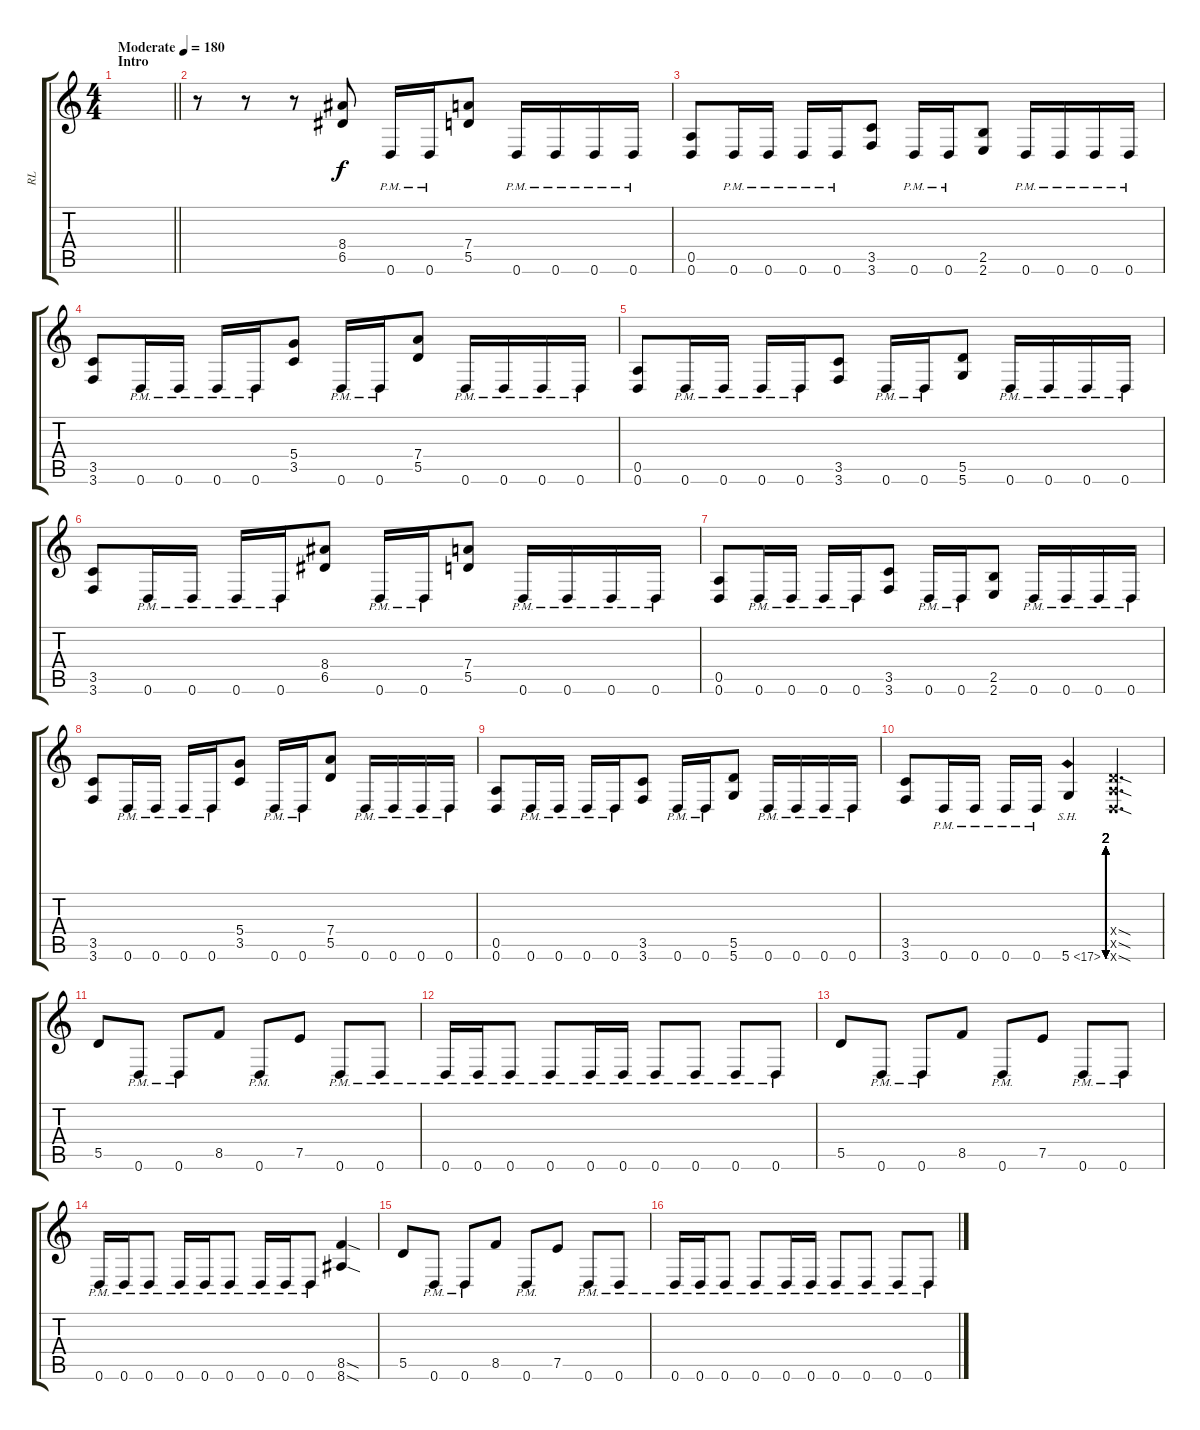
\track ("RL" "RL") {instrument distortionguitar}
\staff {score tabs}
\tuning (E4 B3 G3 D3 A2 D2) {hide}
\ts (4 4)
\section ("" "Intro")
\tempo (180 "Moderate")
\clef g2
\barLineRight lightlight
\ks c
|
r.8 r.8 r.8 (8.4 6.5).8 0.6{pm}.16 0.6{pm}.16 (7.4 5.5).8 0.6{pm}.16 0.6{pm}.16 0.6{pm}.16 0.6{pm}.16 |
(0.5 0.6).8 0.6{pm}.16 0.6{pm}.16 0.6{pm}.16 0.6{pm}.16 (3.5 3.6).8 0.6{pm}.16 0.6{pm}.16 (2.5 2.6).8 0.6{pm}.16 0.6{pm}.16 0.6{pm}.16 0.6{pm}.16 |
(3.5 3.6).8 0.6{pm}.16 0.6{pm}.16 0.6{pm}.16 0.6{pm}.16 (5.4 3.5).8 0.6{pm}.16 0.6{pm}.16 (7.4 5.5).8 0.6{pm}.16 0.6{pm}.16 0.6{pm}.16 0.6{pm}.16 |
(0.5 0.6).8 0.6{pm}.16 0.6{pm}.16 0.6{pm}.16 0.6{pm}.16 (3.5 3.6).8 0.6{pm}.16 0.6{pm}.16 (5.5 5.6).8 0.6{pm}.16 0.6{pm}.16 0.6{pm}.16 0.6{pm}.16 |
(3.5 3.6).8 0.6{pm}.16 0.6{pm}.16 0.6{pm}.16 0.6{pm}.16 (8.4 6.5).8 0.6{pm}.16 0.6{pm}.16 (7.4 5.5).8 0.6{pm}.16 0.6{pm}.16 0.6{pm}.16 0.6{pm}.16 |
(0.5 0.6).8 0.6{pm}.16 0.6{pm}.16 0.6{pm}.16 0.6{pm}.16 (3.5 3.6).8 0.6{pm}.16 0.6{pm}.16 (2.5 2.6).8 0.6{pm}.16 0.6{pm}.16 0.6{pm}.16 0.6{pm}.16 |
(3.5 3.6).8 0.6{pm}.16 0.6{pm}.16 0.6{pm}.16 0.6{pm}.16 (5.4 3.5).8 0.6{pm}.16 0.6{pm}.16 (7.4 5.5).8 0.6{pm}.16 0.6{pm}.16 0.6{pm}.16 0.6{pm}.16 |
(0.5 0.6).8 0.6{pm}.16 0.6{pm}.16 0.6{pm}.16 0.6{pm}.16 (3.5 3.6).8 0.6{pm}.16 0.6{pm}.16 (5.5 5.6).8 0.6{pm}.16 0.6{pm}.16 0.6{pm}.16 0.6{pm}.16 |
(3.5 3.6).8 0.6{pm}.16 0.6{pm}.16 0.6{pm}.16 0.6{pm}.16 5.6{be (custom 0 0 5 8 10 0 15 8 20 0 25 8 30 0 35 8 40 0 45 8 50 0 55 8 60 0) sh 12}.4 (0.4{sod x} 0.5{sod x} 0.6{sod x}).4{d} |
5.5.8 0.6{pm}.8 0.6{pm}.8 8.5.8 0.6{pm}.8 7.5.8 0.6{pm}.8 0.6{pm}.8 |
0.6{pm}.16 0.6{pm}.16 0.6{pm}.8 0.6{pm}.8 0.6{pm}.16 0.6{pm}.16 0.6{pm}.8 0.6{pm}.8 0.6{pm}.8 0.6{pm}.8 |
5.5.8 0.6{pm}.8 0.6{pm}.8 8.5.8 0.6{pm}.8 7.5.8 0.6{pm}.8 0.6{pm}.8 |
0.6{pm}.16 0.6{pm}.16 0.6{pm}.8 0.6{pm}.16 0.6{pm}.16 0.6{pm}.8 0.6{pm}.16 0.6{pm}.16 0.6{pm}.8 (8.5{sod} 8.6{sod}).4 |
5.5.8 0.6{pm}.8 0.6{pm}.8 8.5.8 0.6{pm}.8 7.5.8 0.6{pm}.8 0.6{pm}.8 |
0.6{pm}.16 0.6{pm}.16 0.6{pm}.8 0.6{pm}.8 0.6{pm}.16 0.6{pm}.16 0.6{pm}.8 0.6{pm}.8 0.6{pm}.8 0.6{pm}.8
